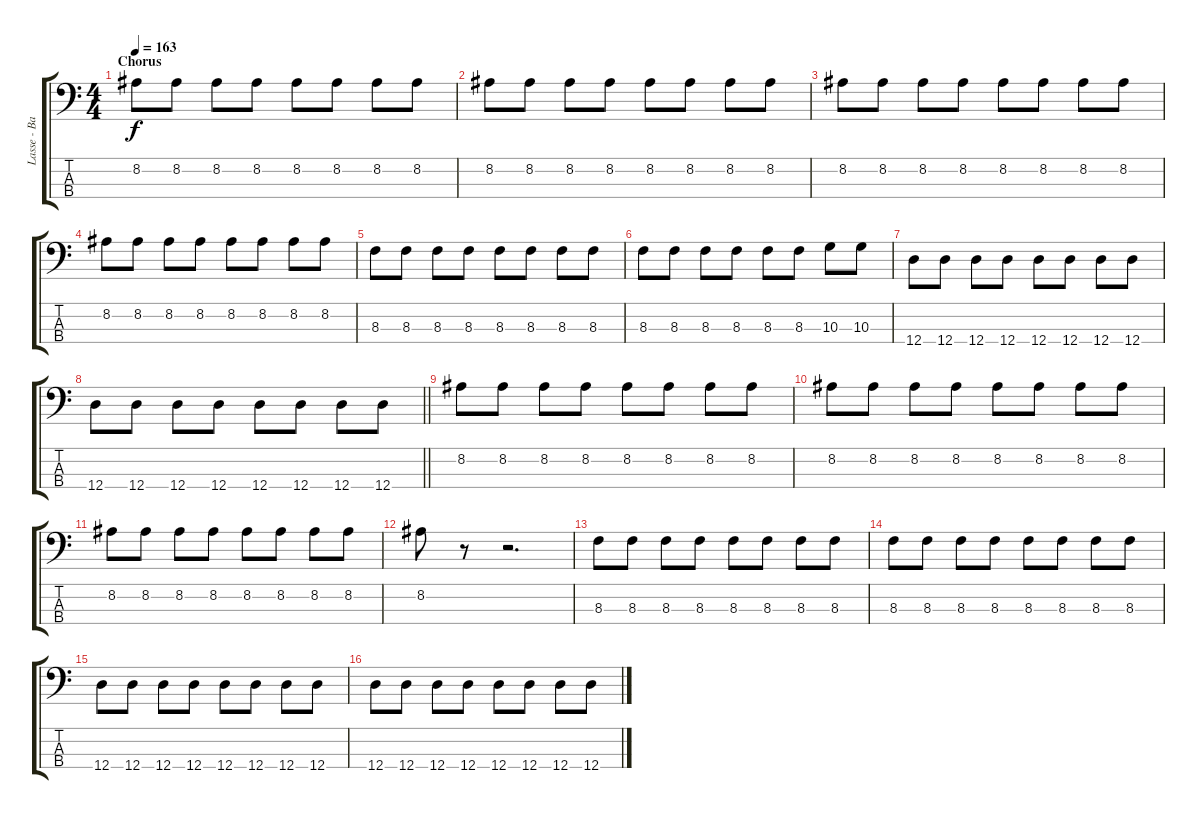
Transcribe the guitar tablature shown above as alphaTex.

\track ("Lasse - Bass" "Lasse - Ba") {instrument electricbasspick}
\staff {score tabs}
\tuning (G2 D2 A1 D1) {hide}
\ts (4 4)
\section ("" "Chorus")
\tempo 163
\clef f4
\ks c
8.2.8{dy f} 8.2.8 8.2.8 8.2.8 8.2.8 8.2.8 8.2.8 8.2.8 |
8.2.8 8.2.8 8.2.8 8.2.8 8.2.8 8.2.8 8.2.8 8.2.8 |
8.2.8 8.2.8 8.2.8 8.2.8 8.2.8 8.2.8 8.2.8 8.2.8 |
8.2.8 8.2.8 8.2.8 8.2.8 8.2.8 8.2.8 8.2.8 8.2.8 |
8.3.8 8.3.8 8.3.8 8.3.8 8.3.8 8.3.8 8.3.8 8.3.8 |
8.3.8 8.3.8 8.3.8 8.3.8 8.3.8 8.3.8 10.3.8 10.3.8 |
12.4.8 12.4.8 12.4.8 12.4.8 12.4.8 12.4.8 12.4.8 12.4.8 |
\barLineRight lightlight
12.4.8 12.4.8 12.4.8 12.4.8 12.4.8 12.4.8 12.4.8 12.4.8 |
8.2.8 8.2.8 8.2.8 8.2.8 8.2.8 8.2.8 8.2.8 8.2.8 |
8.2.8 8.2.8 8.2.8 8.2.8 8.2.8 8.2.8 8.2.8 8.2.8 |
8.2.8 8.2.8 8.2.8 8.2.8 8.2.8 8.2.8 8.2.8 8.2.8 |
8.2.8 r.8 r.2{d} |
8.3.8 8.3.8 8.3.8 8.3.8 8.3.8 8.3.8 8.3.8 8.3.8 |
8.3.8 8.3.8 8.3.8 8.3.8 8.3.8 8.3.8 8.3.8 8.3.8 |
12.4.8 12.4.8 12.4.8 12.4.8 12.4.8 12.4.8 12.4.8 12.4.8 |
12.4.8 12.4.8 12.4.8 12.4.8 12.4.8 12.4.8 12.4.8 12.4.8
